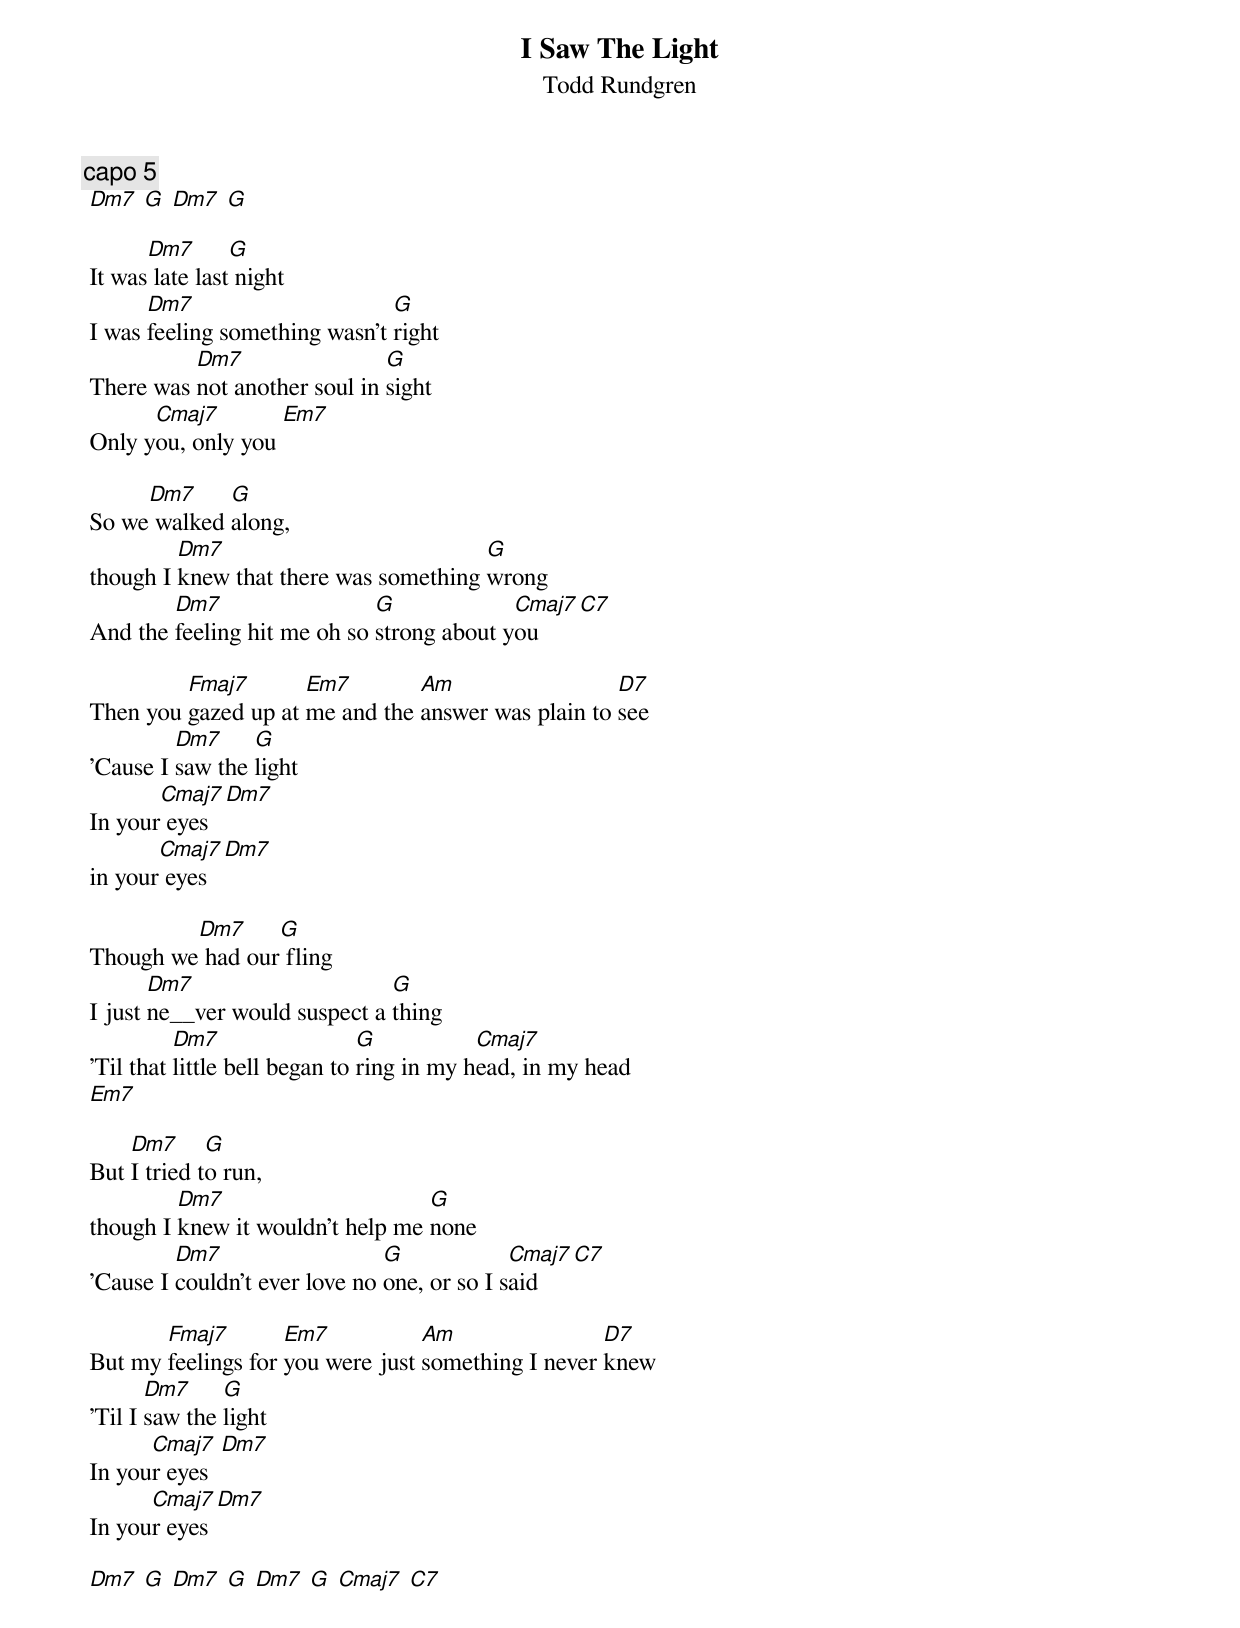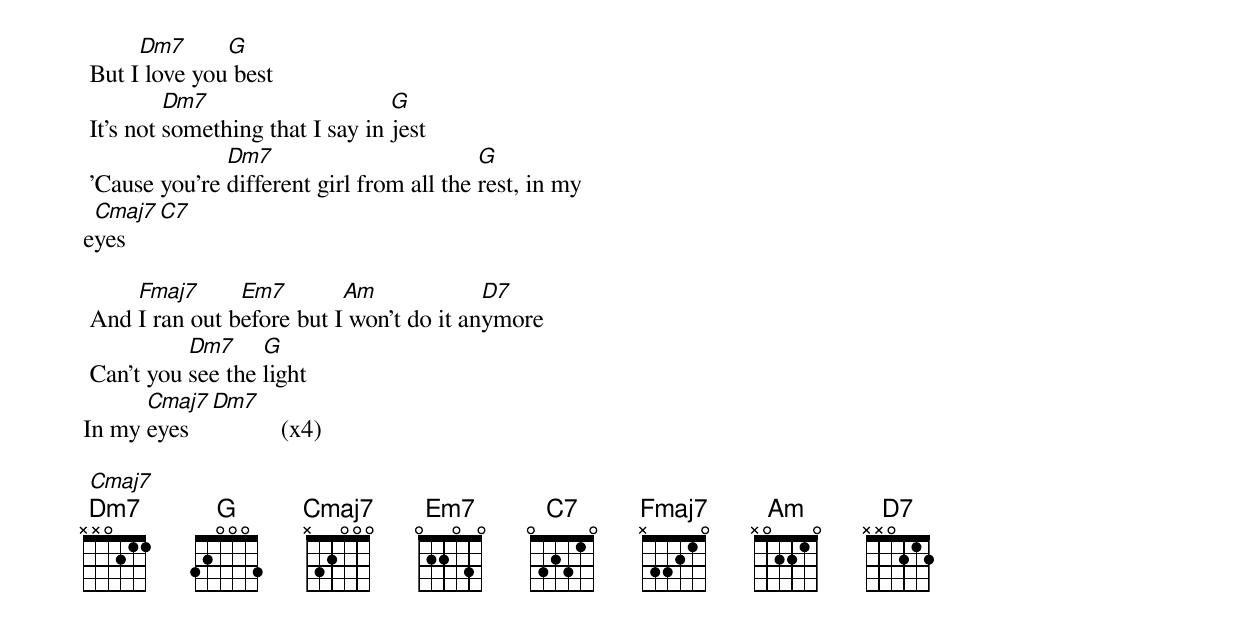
{title: I Saw The Light}
{subtitle: Todd Rundgren}
{c:capo 5}
 [Dm7] [G] [Dm7] [G]

 It was[Dm7] late last[G] night
 I was [Dm7]feeling something wasn't [G]right
 There was [Dm7]not another soul in [G]sight
 Only y[Cmaj7]ou, only you [Em7]

 So we[Dm7] walked [G]along,
 though I [Dm7]knew that there was something [G]wrong
 And the [Dm7]feeling hit me oh so [G]strong about y[Cmaj7]ou [C7]

 Then you [Fmaj7]gazed up at [Em7]me and the [Am]answer was plain to [D7]see
 'Cause I [Dm7]saw the [G]light
 In your[Cmaj7] eyes  [Dm7]
 in your[Cmaj7] eyes [Dm7]

 Though we[Dm7] had our[G] fling
 I just [Dm7]ne__ver would suspect a [G]thing
 'Til that [Dm7]little bell began to [G]ring in my h[Cmaj7]ead, in my head
 [Em7]

 But [Dm7]I tried t[G]o run,
 though I [Dm7]knew it wouldn't help me [G]none
 'Cause I [Dm7]couldn't ever love no [G]one, or so I s[Cmaj7]aid [C7]

 But my [Fmaj7]feelings for [Em7]you were just [Am]something I never [D7]knew
 'Til I [Dm7]saw the [G]light
 In you[Cmaj7]r eyes  [Dm7]
 In you[Cmaj7]r eyes [Dm7]

 [Dm7] [G] [Dm7] [G] [Dm7] [G] [Cmaj7] [C7]

 But I[Dm7] love you[G] best
 It's not [Dm7]something that I say in [G]jest
 'Cause you're [Dm7]different girl from all the [G]rest, in my
e[Cmaj7]yes [C7]

 And [Fmaj7]I ran out b[Em7]efore but I[Am] won't do it an[D7]ymore
 Can't you [Dm7]see the [G]light
In my [Cmaj7]eyes[Dm7]           (x4)

 [Cmaj7]
